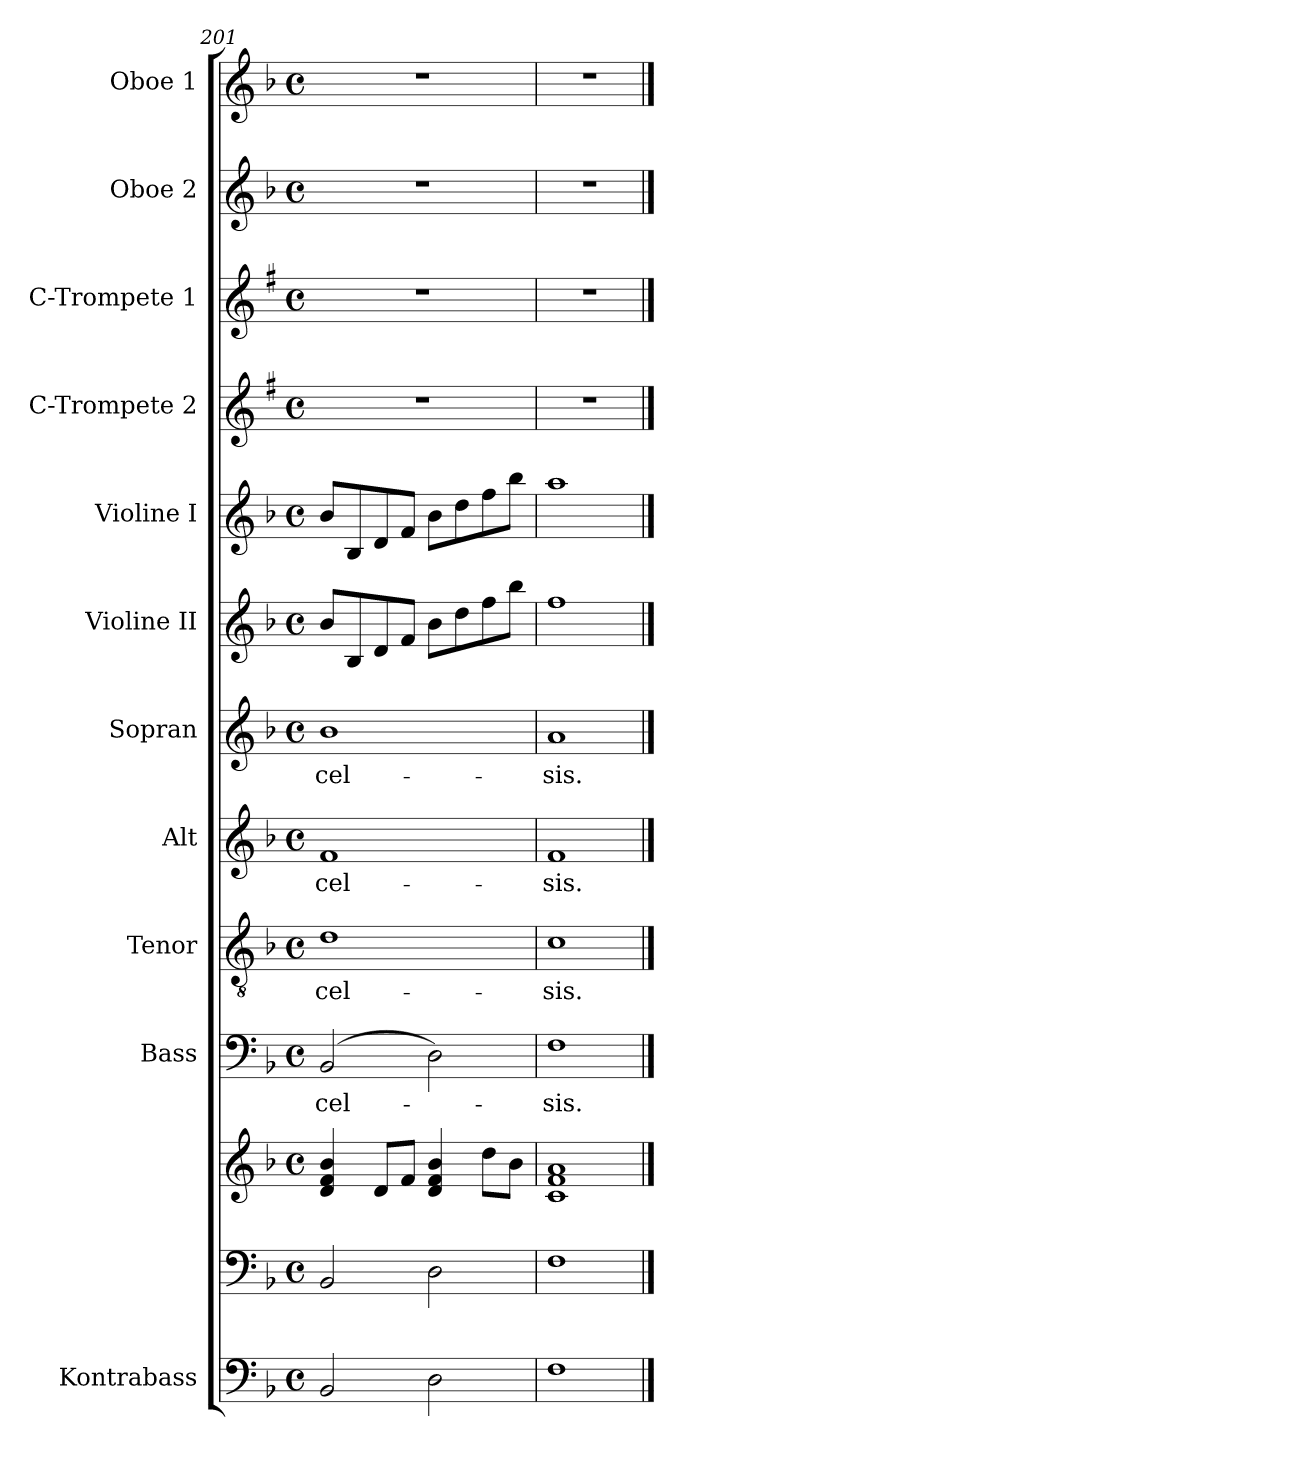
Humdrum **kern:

**kern	**kern	**kern	**kern	**text	**kern	**text	**kern	**text	**kern	**text	**kern	**kern	**kern	**kern	**kern	**kern
*part12	*part11	*part11	*part10	*part10	*part9	*part9	*part8	*part8	*part7	*part7	*part6	*part5	*part4	*part3	*part2	*part1
*staff13	*staff12	*staff11	*staff10	*staff10	*staff9	*staff9	*staff8	*staff8	*staff7	*staff7	*staff6	*staff5	*staff4	*staff3	*staff2	*staff1
*I"Kontrabass	*	*	*I"Bass	*	*I"Tenor	*	*I"Alt	*	*I"Sopran	*	*I"Violine II	*I"Violine I	*I"C-Trompete 2	*I"C-Trompete 1	*I"Oboe 2	*I"Oboe 1
*I'Kb.	*	*	*I'B.	*	*I'T.	*	*I'A.	*	*I'S.	*	*I'Vl. II	*I'Vl. I	*I'C Trp. 2	*I'C Trp. 1	*I'Ob. 2	*I'Ob. 1
*clefF4	*clefF4	*clefG2	*clefF4	*	*clefGv2	*	*clefG2	*	*clefG2	*	*clefG2	*clefG2	*clefG2	*clefG2	*clefG2	*clefG2
*ITrd7c12	*	*	*	*	*	*	*	*	*	*	*	*	*ITrd1c2	*ITrd1c2	*	*
*k[b-]	*k[b-]	*k[b-]	*k[b-]	*	*k[b-]	*	*k[b-]	*	*k[b-]	*	*k[b-]	*k[b-]	*k[b-]	*k[b-]	*k[b-]	*k[b-]
*F:	*F:	*F:	*F:	*	*F:	*	*F:	*	*F:	*	*F:	*F:	*F:	*F:	*F:	*F:
*M4/4	*M4/4	*M4/4	*M4/4	*	*M4/4	*	*M4/4	*	*M4/4	*	*M4/4	*M4/4	*M4/4	*M4/4	*M4/4	*M4/4
*met(c)	*met(c)	*met(c)	*met(c)	*	*met(c)	*	*met(c)	*	*met(c)	*	*met(c)	*met(c)	*met(c)	*met(c)	*met(c)	*met(c)
=201	=201	=201	=201	=201	=201	=201	=201	=201	=201	=201	=201	=201	=201	=201	=201	=201
!	!	!	!	!LO:LY:b	!	!LO:LY:b	!	!LO:LY:b	!	!LO:LY:b	!	!	!	!	!	!
2BBB-/	2BB-/	4d/ 4f/ 4b-/	(2BB-/	-cel-	1d	-cel-	1f	-cel-	1b-	-cel-	8b-/L	8b-/L	1r	1r	1r	1r
.	.	.	.	.	.	.	.	.	.	.	8B-/	8B-/	.	.	.	.
.	.	8d/L	.	.	.	.	.	.	.	.	8d/	8d/	.	.	.	.
.	.	8f/J	.	.	.	.	.	.	.	.	8f/J	8f/J	.	.	.	.
2DD\	2D\	4d/ 4f/ 4b-/	2D\)	.	.	.	.	.	.	.	8b-\L	8b-\L	.	.	.	.
.	.	.	.	.	.	.	.	.	.	.	8dd\	8dd\	.	.	.	.
.	.	8dd\L	.	.	.	.	.	.	.	.	8ff\	8ff\	.	.	.	.
.	.	8b-\J	.	.	.	.	.	.	.	.	8bb-\J	8bb-\J	.	.	.	.
=202	=202	=202	=202	=202	=202	=202	=202	=202	=202	=202	=202	=202	=202	=202	=202	=202
!	!	!	!	!LO:LY:b	!	!LO:LY:b	!	!LO:LY:b	!	!LO:LY:b	!	!	!	!	!	!
1FF	1F	1c 1f 1a	1F	-sis.	1c	-sis.	1f	-sis.	1a	-sis.	1ff	1aa	1r	1r	1r	1r
==	==	==	==	==	==	==	==	==	==	==	==	==	==	==	==	==
*-	*-	*-	*-	*-	*-	*-	*-	*-	*-	*-	*-	*-	*-	*-	*-	*-
